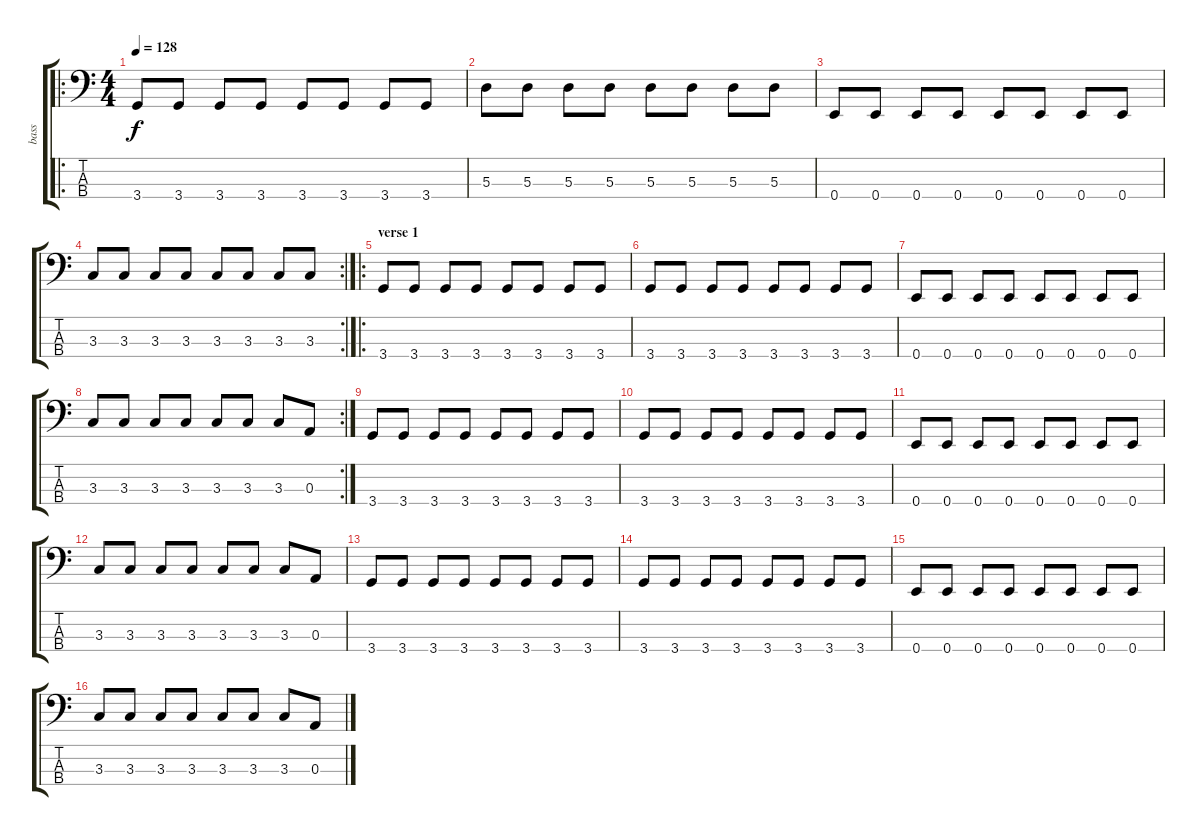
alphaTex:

\track ("bass" "bass") {instrument electricbasspick}
\staff {score tabs}
\tuning (G2 D2 A1 E1) {hide}
\ro
\ts (4 4)
\tempo 128
\clef f4
\ks c
3.4.8{dy f} 3.4.8 3.4.8 3.4.8 3.4.8 3.4.8 3.4.8 3.4.8 |
5.3.8 5.3.8 5.3.8 5.3.8 5.3.8 5.3.8 5.3.8 5.3.8 |
0.4.8 0.4.8 0.4.8 0.4.8 0.4.8 0.4.8 0.4.8 0.4.8 |
\rc 2
3.3.8 3.3.8 3.3.8 3.3.8 3.3.8 3.3.8 3.3.8 3.3.8 |
\ro
\section ("" "verse 1")
3.4.8 3.4.8 3.4.8 3.4.8 3.4.8 3.4.8 3.4.8 3.4.8 |
3.4.8 3.4.8 3.4.8 3.4.8 3.4.8 3.4.8 3.4.8 3.4.8 |
0.4.8 0.4.8 0.4.8 0.4.8 0.4.8 0.4.8 0.4.8 0.4.8 |
\rc 2
3.3.8 3.3.8 3.3.8 3.3.8 3.3.8 3.3.8 3.3.8 0.3.8 |
3.4.8 3.4.8 3.4.8 3.4.8 3.4.8 3.4.8 3.4.8 3.4.8 |
3.4.8 3.4.8 3.4.8 3.4.8 3.4.8 3.4.8 3.4.8 3.4.8 |
0.4.8 0.4.8 0.4.8 0.4.8 0.4.8 0.4.8 0.4.8 0.4.8 |
3.3.8 3.3.8 3.3.8 3.3.8 3.3.8 3.3.8 3.3.8 0.3.8 |
3.4.8 3.4.8 3.4.8 3.4.8 3.4.8 3.4.8 3.4.8 3.4.8 |
3.4.8 3.4.8 3.4.8 3.4.8 3.4.8 3.4.8 3.4.8 3.4.8 |
0.4.8 0.4.8 0.4.8 0.4.8 0.4.8 0.4.8 0.4.8 0.4.8 |
3.3.8 3.3.8 3.3.8 3.3.8 3.3.8 3.3.8 3.3.8 0.3.8
